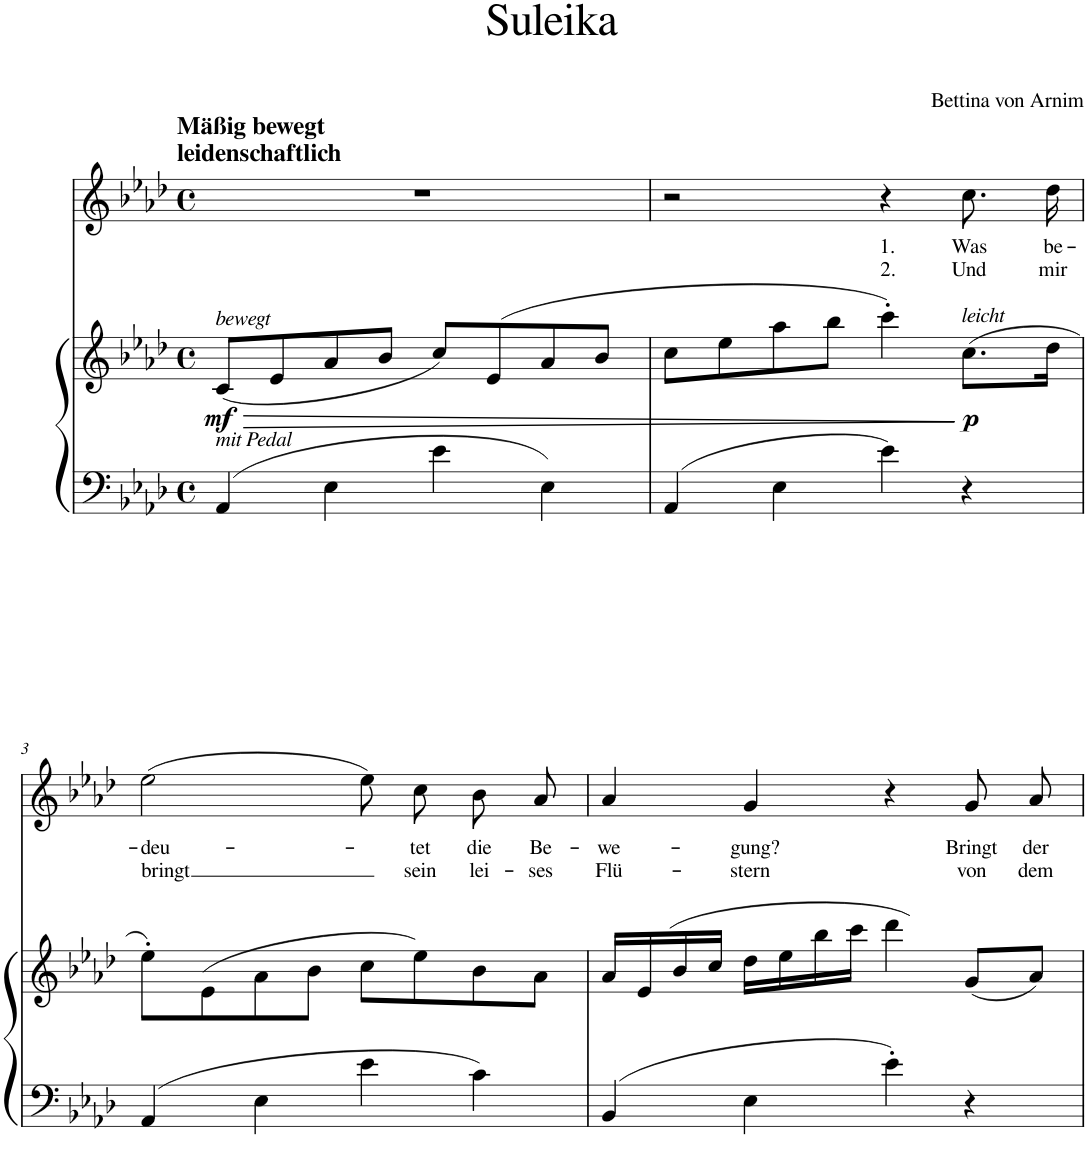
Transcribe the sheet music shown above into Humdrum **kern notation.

**kern	**kern	**dynam	**kern	**text	**text
*part2	*part2	*part2	*part1	*part1	*part1
*staff3	*staff2	*staff2/3	*staff1	*staff1	*staff1
*I"Piano	*	*	*I"Voice	*	*
*I'Pno	*	*	*	*	*
*clefF4	*clefG2	*	*clefG2	*	*
*k[b-e-a-d-]	*k[b-e-a-d-]	*	*k[b-e-a-d-]	*	*
*M4/4	*M4/4	*	*M4/4	*	*
*met(c)	*met(c)	*	*met(c)	*	*
=1	=1	=1	=1	=1	=1
!	!	!	!LO:TX:a:B:t=Mäßig bewegt	!	!
!	!	!	!LO:TX:a:t=leidenschaftlich	!	!
!	!LO:TX:a:i:t=bewegt	!	!	!	!
!LO:TX:a:i:t=mit Pedal	!	!	!	!	!
!	!	!LO:HP:b	!	!	!
!	!	!LO:DY:n=1:b	!	!	!
4AA-/	(8c/L	> mf	1r	.	.
.	8e-/	.	.	.	.
4E-\	8a-/	.	.	.	.
.	8b-/J	.	.	.	.
4e-\	8cc/L)	.	.	.	.
.	(>8e-/	.	.	.	.
4E-\	8a-/	.	.	.	.
.	8b-/J	.	.	.	.
=2	=2	=2	=2	=2	=2
4AA-/	8cc\L	.	2r	.	.
.	8ee-\	.	.	.	.
4E-\	8aa-\	.	.	.	.
.	8bb-\J	.	.	.	.
!	!	!	!	!LO:LY:b	!LO:LY:b
4e-\	4ccc'\)	.	4r	1.	2.
!	!LO:TX:a:i:t=leicht	!	!	!	!
!	!	!LO:DY:n=1:b	!	!LO:LY:b	!LO:LY:b
4r	(8.cc\L	] p	8.cc\L	Was	Und
!	!	!	!	!LO:LY:b	!LO:LY:b
.	16dd-\Jk	.	16dd-\Jk	be-	mir
!!LO:LB:g=z
=3	=3	=3	=3	=3	=3
!	!	!	!	!LO:LY:b	!LO:LY:b
4AA-/	8ee-'\L)	.	(2ee-\	-deu-	bringt
.	(8e-\	.	.	.	.
4E-\	8a-\	.	.	.	.
.	8b-\J	.	.	.	.
4e-\	8cc\L	.	8ee-\L)	.	.
!	!	!	!	!LO:LY:b	!LO:LY:b
.	8ee-\)	.	8cc\J	-tet	sein
!	!	!	!	!LO:LY:b	!LO:LY:b
4c\	8b-\	.	8b-/L	die	lei-
!	!	!	!	!LO:LY:b	!LO:LY:b
.	8a-\J	.	8a-/J	Be-	-ses
=4	=4	=4	=4	=4	=4
!	!	!	!	!LO:LY:b	!LO:LY:b
4BB-/	16a-/LL	.	4a-/	-we-	Flü-
.	(16e-/	.	.	.	.
.	16b-/	.	.	.	.
.	16cc/JJ	.	.	.	.
!	!	!	!	!LO:LY:b	!LO:LY:b
4E-\	16dd-\LL	.	4g/	-gung?	-stern
.	16ee-\	.	.	.	.
.	16bb-\	.	.	.	.
.	16ccc\JJ	.	.	.	.
4e-'\	4ddd-\)	.	4r	.	.
!	!	!	!	!LO:LY:b	!LO:LY:b
4r	(8g/L	.	8g/L	Bringt	von
!	!	!	!	!LO:LY:b	!LO:LY:b
.	8a-/J)	.	8a-/J	der	dem
=	=	=	=	=	=
*-	*-	*-	*-	*-	*-
